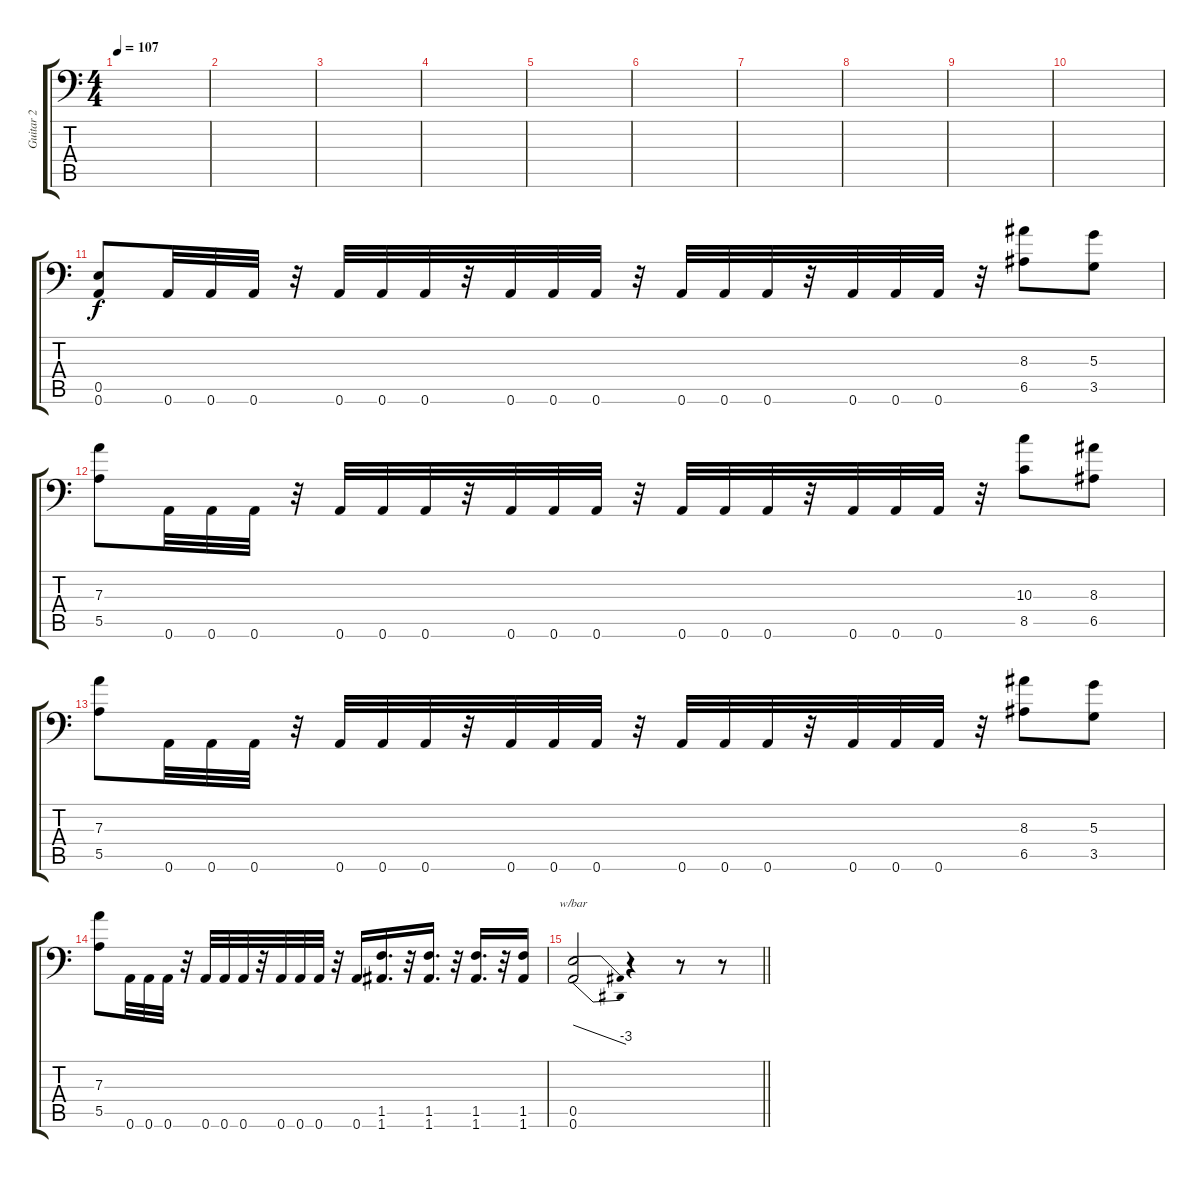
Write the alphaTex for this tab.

\track ("Guitar 2" "Guitar 2") {instrument distortionguitar}
\staff {score tabs}
\tuning (B3 Gb3 D3 A2 E2 A1) {hide}
\ts (4 4)
\tempo 107
\clef f4
\ks c
|
|
|
|
|
|
|
|
|
|
(0.5 0.6).8 0.6.32 0.6.32 0.6.32 r.32 0.6.32 0.6.32 0.6.32 r.32 0.6.32 0.6.32 0.6.32 r.32 0.6.32 0.6.32 0.6.32 r.32 0.6.32 0.6.32 0.6.32 r.32 (8.3 6.5).8 (5.3 3.5).8 |
(7.3 5.5).8 0.6.32 0.6.32 0.6.32 r.32 0.6.32 0.6.32 0.6.32 r.32 0.6.32 0.6.32 0.6.32 r.32 0.6.32 0.6.32 0.6.32 r.32 0.6.32 0.6.32 0.6.32 r.32 (10.3 8.5).8 (8.3 6.5).8 |
(7.3 5.5).8 0.6.32 0.6.32 0.6.32 r.32 0.6.32 0.6.32 0.6.32 r.32 0.6.32 0.6.32 0.6.32 r.32 0.6.32 0.6.32 0.6.32 r.32 0.6.32 0.6.32 0.6.32 r.32 (8.3 6.5).8 (5.3 3.5).8 |
(7.3 5.5).8 0.6.32 0.6.32 0.6.32 r.32 0.6.32 0.6.32 0.6.32 r.32 0.6.32 0.6.32 0.6.32 r.32 0.6.16 (1.5 1.6).16{d} r.32 (1.5 1.6).16{d} r.32 (1.5 1.6).16{d} r.32 (1.5 1.6).16 |
\barLineRight lightlight
(0.5 0.6).2{tbe (dive default 0 0 60 -12)} r.4 r.8 r.8
